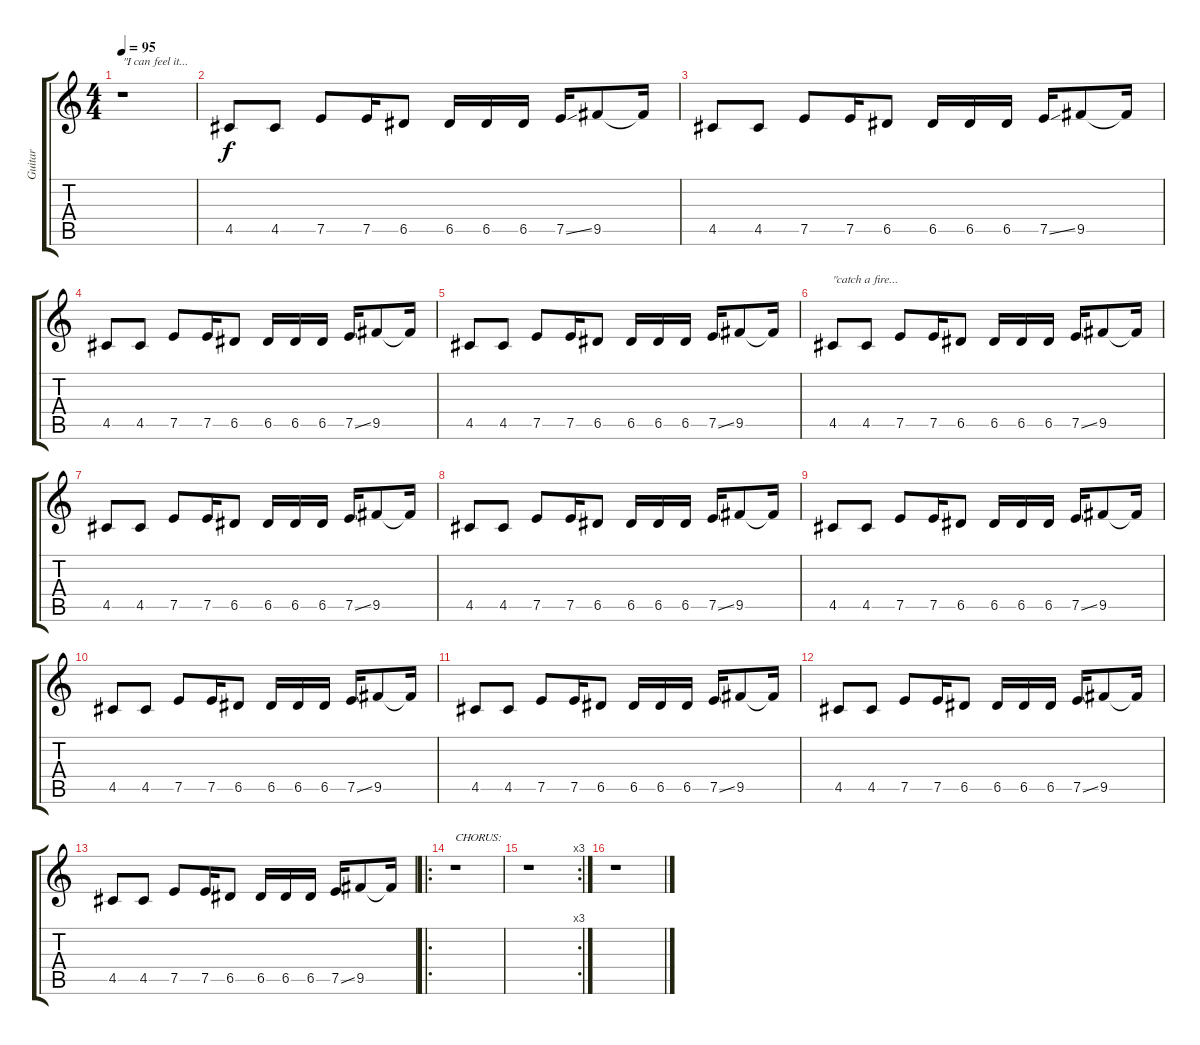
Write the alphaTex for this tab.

\track ("Guitar" "Guitar") {instrument acousticguitarsteel}
\staff {score tabs}
\tuning (E4 B3 G3 D3 A2 E2) {hide}
\ts (4 4)
\tempo 95
\clef g2
\ks c
r.1{txt "\"I can feel it..." dy f instrument acousticguitarsteel} |
4.5.8 4.5.8 7.5.8 7.5.16 6.5.8 6.5.16 6.5.16 6.5.16 7.5{ss}.16 9.5.8 9.5{t}.16 |
4.5.8 4.5.8 7.5.8 7.5.16 6.5.8 6.5.16 6.5.16 6.5.16 7.5{ss}.16 9.5.8 9.5{t}.16 |
4.5.8 4.5.8 7.5.8 7.5.16 6.5.8 6.5.16 6.5.16 6.5.16 7.5{ss}.16 9.5.8 9.5{t}.16 |
4.5.8 4.5.8 7.5.8 7.5.16 6.5.8 6.5.16 6.5.16 6.5.16 7.5{ss}.16 9.5.8 9.5{t}.16 |
4.5.8{txt "\"catch a fire..."} 4.5.8 7.5.8 7.5.16 6.5.8 6.5.16 6.5.16 6.5.16 7.5{ss}.16 9.5.8 9.5{t}.16 |
4.5.8 4.5.8 7.5.8 7.5.16 6.5.8 6.5.16 6.5.16 6.5.16 7.5{ss}.16 9.5.8 9.5{t}.16 |
4.5.8 4.5.8 7.5.8 7.5.16 6.5.8 6.5.16 6.5.16 6.5.16 7.5{ss}.16 9.5.8 9.5{t}.16 |
4.5.8 4.5.8 7.5.8 7.5.16 6.5.8 6.5.16 6.5.16 6.5.16 7.5{ss}.16 9.5.8 9.5{t}.16 |
4.5.8 4.5.8 7.5.8 7.5.16 6.5.8 6.5.16 6.5.16 6.5.16 7.5{ss}.16 9.5.8 9.5{t}.16 |
4.5.8 4.5.8 7.5.8 7.5.16 6.5.8 6.5.16 6.5.16 6.5.16 7.5{ss}.16 9.5.8 9.5{t}.16 |
4.5.8 4.5.8 7.5.8 7.5.16 6.5.8 6.5.16 6.5.16 6.5.16 7.5{ss}.16 9.5.8 9.5{t}.16 |
4.5.8 4.5.8 7.5.8 7.5.16 6.5.8 6.5.16 6.5.16 6.5.16 7.5{ss}.16 9.5.8 9.5{t}.16 |
\ro
r.1{txt "CHORUS:"} |
\rc 3
r.1 |
r.1
